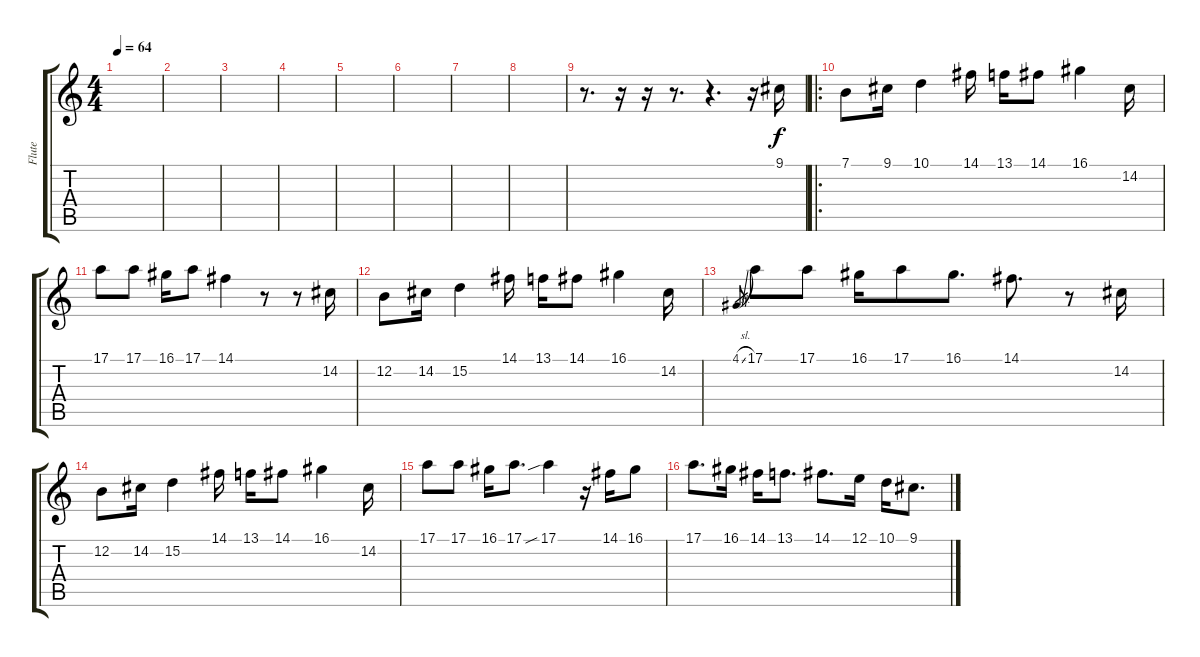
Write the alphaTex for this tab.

\track ("Flute" "Flute") {instrument flute}
\staff {score tabs}
\tuning (E4 B3 G3 D3 A2 E2) {hide}
\ts (4 4)
\tempo 64
\clef g2
\ks c
|
|
|
|
|
|
|
|
r.8{d} r.16 r.16 r.8{d} r.4{d} r.16 9.1.16 |
\ro
7.1.8 9.1.16 10.1.4 14.1.16 13.1.16 14.1.8 16.1.4 14.2.16 |
17.1.8 17.1.8 16.1.16 17.1.8 14.1.4 r.8 r.8 14.2.16 |
12.2.8 14.2.16 15.2.4 14.1.16 13.1.16 14.1.8 16.1.4 14.2.16 |
4.1{sl}.8{gr} 17.1.8 17.1.8 16.1.16 17.1.8 16.1.8{d} 14.1.8{d} r.8 14.2.16 |
12.2.8 14.2.16 15.2.4 14.1.16 13.1.16 14.1.8 16.1.4 14.2.16 |
17.1.8 17.1.8 16.1.16 17.1.8{d} 17.1{sib}.4 r.16 14.1.16 16.1.8 |
17.1.8{d} 16.1.16 14.1.16 13.1.8{d} 14.1.8{d} 12.1.16 10.1.16 9.1.8{d}
